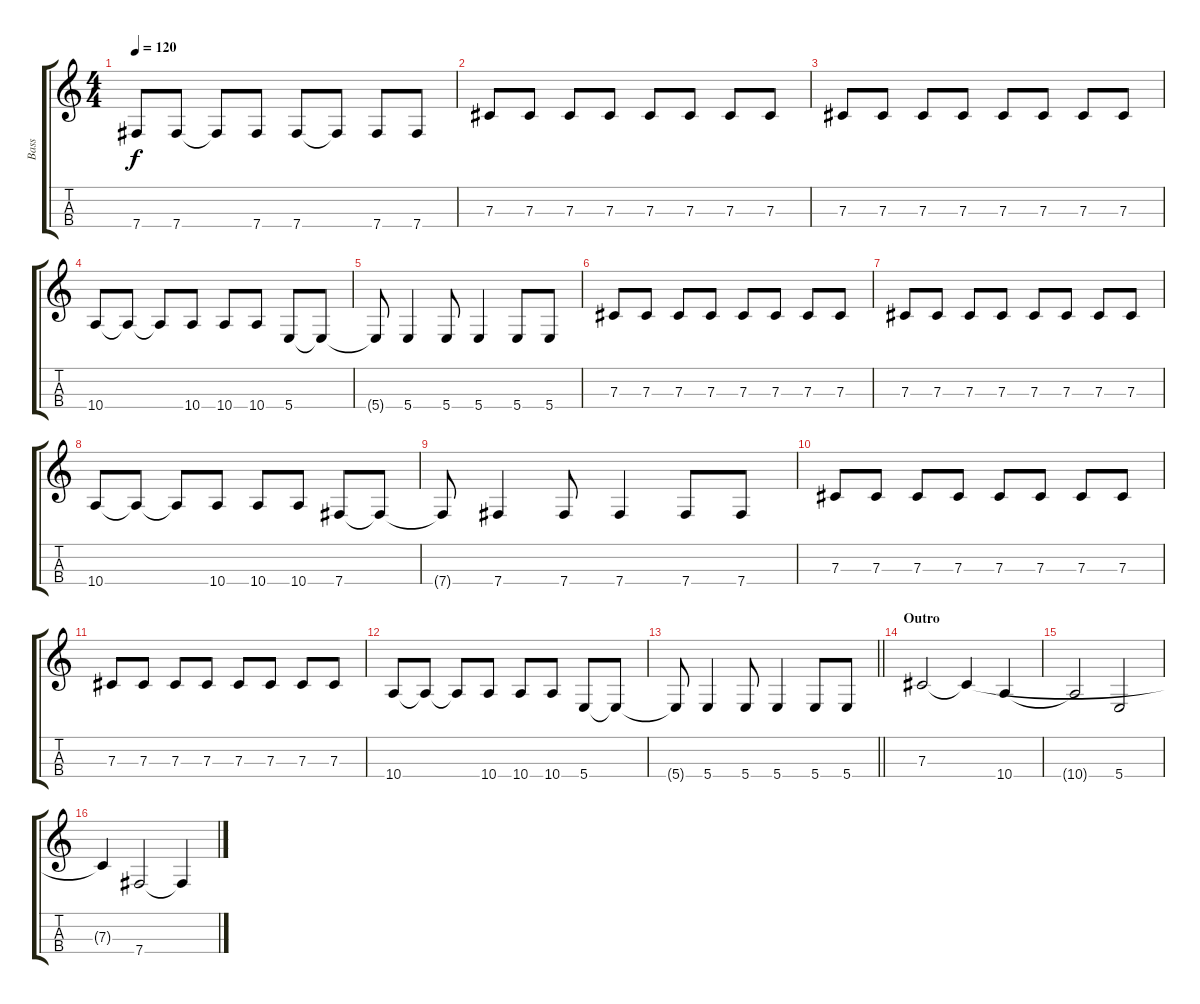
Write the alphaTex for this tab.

\track ("Bass" "Bass") {instrument electricbassfinger}
\staff {score tabs}
\tuning (E3 B2 Gb2 B1) {hide}
\ts (4 4)
\tempo 120
\clef g2
\ks c
7.4{t}.8{dy f} 7.4.8 7.4{t}.8 7.4.8 7.4.8 7.4{t}.8 7.4.8 7.4.8 |
7.3.8 7.3.8 7.3.8 7.3.8 7.3.8 7.3.8 7.3.8 7.3.8 |
7.3.8 7.3.8 7.3.8 7.3.8 7.3.8 7.3.8 7.3.8 7.3.8 |
10.4.8 10.4{t}.8 10.4{t}.8 10.4.8 10.4.8 10.4.8 5.4.8 5.4{t}.8 |
5.4{t}.8 5.4.4 5.4.8 5.4.4 5.4.8 5.4.8 |
7.3.8 7.3.8 7.3.8 7.3.8 7.3.8 7.3.8 7.3.8 7.3.8 |
7.3.8 7.3.8 7.3.8 7.3.8 7.3.8 7.3.8 7.3.8 7.3.8 |
10.4.8 10.4{t}.8 10.4{t}.8 10.4.8 10.4.8 10.4.8 7.4.8 7.4{t}.8 |
7.4{t}.8 7.4.4 7.4.8 7.4.4 7.4.8 7.4.8 |
7.3.8 7.3.8 7.3.8 7.3.8 7.3.8 7.3.8 7.3.8 7.3.8 |
7.3.8 7.3.8 7.3.8 7.3.8 7.3.8 7.3.8 7.3.8 7.3.8 |
10.4.8 10.4{t}.8 10.4{t}.8 10.4.8 10.4.8 10.4.8 5.4.8 5.4{t}.8 |
\barLineRight lightlight
5.4{t}.8 5.4.4 5.4.8 5.4.4 5.4.8 5.4.8 |
\section ("" "Outro")
7.3.2 7.3{t}.4 10.4.4 |
10.4{t}.2 5.4.2 |
7.3{t}.4 7.4.2 7.4{t}.4
